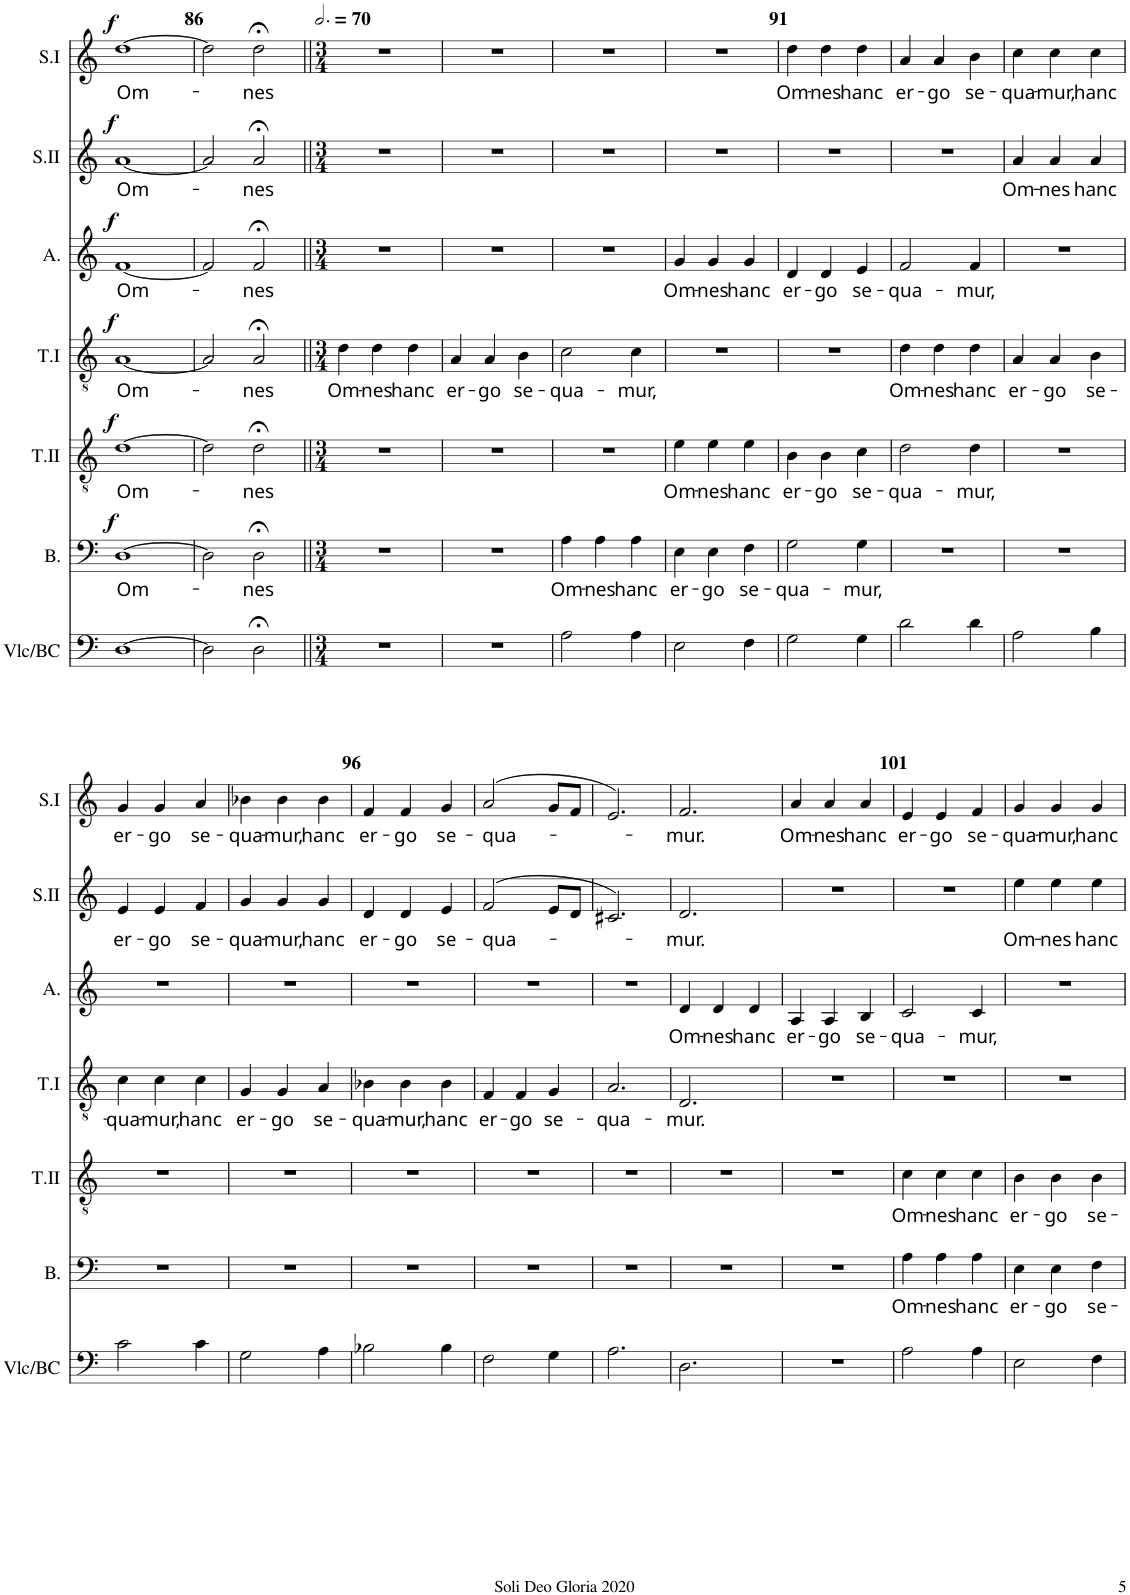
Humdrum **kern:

**kern	**kern	**text	**dynam	**kern	**text	**dynam	**kern	**text	**dynam	**kern	**text	**dynam	**kern	**text	**dynam	**kern	**text	**dynam
*part7	*part6	*part6	*part6	*part5	*part5	*part5	*part4	*part4	*part4	*part3	*part3	*part3	*part2	*part2	*part2	*part1	*part1	*part1
*staff7	*staff6	*staff6	*staff6	*staff5	*staff5	*staff5	*staff4	*staff4	*staff4	*staff3	*staff3	*staff3	*staff2	*staff2	*staff2	*staff1	*staff1	*staff1
*I"Violoncelle &amp; Basse Continue	*I"Basse	*	*	*I"Tenor II	*	*	*I"Tenor I	*	*	*I"Alto	*	*	*I"Soprano II	*	*	*I"Soprano I	*	*
*I'Vlc/BC	*I'B.	*	*	*I'T.II	*	*	*I'T.I	*	*	*I'A.	*	*	*I'S.II	*	*	*I'S.I	*	*
!!LO:PB:g=z
*clefF4	*clefF4	*	*	*clefGv2	*	*	*clefGv2	*	*	*clefG2	*	*	*clefG2	*	*	*clefG2	*	*
*	*	*	*	*Trd7c12	*	*	*Trd7c12	*	*	*	*	*	*	*	*	*	*	*
*k[]	*k[]	*	*	*k[]	*	*	*k[]	*	*	*k[]	*	*	*k[]	*	*	*k[]	*	*
*M2/2	*M2/2	*	*	*M2/2	*	*	*M2/2	*	*	*M2/2	*	*	*M2/2	*	*	*M2/2	*	*
*met(c|)	*met(c|)	*	*	*met(c|)	*	*	*met(c|)	*	*	*met(c|)	*	*	*met(c|)	*	*	*met(c|)	*	*
=85	=85	=85	=85	=85	=85	=85	=85	=85	=85	=85	=85	=85	=85	=85	=85	=85	=85	=85
!	!	!LO:LY:b	!LO:DY:a	!	!LO:LY:b	!LO:DY:a	!	!LO:LY:b	!LO:DY:a	!	!LO:LY:b	!LO:DY:a	!	!LO:LY:b	!LO:DY:a	!	!LO:LY:b	!LO:DY:a
[1D	[1D	Om-	f	[1d	Om-	f	[1A	Om-	f	[1f	Om-	f	[1a	Om-	f	[1dd	Om-	f
=86	=86	=86	=86	=86	=86	=86	=86	=86	=86	=86	=86	=86	=86	=86	=86	=86	=86	=86
2D\]	2D\]	.	.	2d\]	.	.	2A/]	.	.	2f/]	.	.	2a/]	.	.	2dd\]	.	.
!	!	!LO:LY:b	!	!	!LO:LY:b	!	!	!LO:LY:b	!	!	!LO:LY:b	!	!	!LO:LY:b	!	!	!LO:LY:b	!
2D;<\	2D;<\	-nes	.	2d;<\	-nes	.	2A;</	-nes	.	2f;</	-nes	.	2a;</	-nes	.	2dd;<\	-nes	.
=87||	=87||	=87||	=87||	=87||	=87||	=87||	=87||	=87||	=87||	=87||	=87||	=87||	=87||	=87||	=87||	=87||	=87||	=87||
*M3/4	*M3/4	*	*	*M3/4	*	*	*M3/4	*	*	*M3/4	*	*	*M3/4	*	*	*M3/4	*	*
*	*	*	*	*	*	*	*	*	*	*	*	*	*	*	*	*MM210	*	*
!	!	!	!	!	!	!	!	!LO:LY:b	!	!	!	!	!	!	!	!	!	!
2.r	2.r	.	.	2.r	.	.	4d\	Om-	.	2.r	.	.	2.r	.	.	2.r	.	.
!	!	!	!	!	!	!	!	!LO:LY:b	!	!	!	!	!	!	!	!	!	!
.	.	.	.	.	.	.	4d\	-nes	.	.	.	.	.	.	.	.	.	.
!	!	!	!	!	!	!	!	!LO:LY:b	!	!	!	!	!	!	!	!	!	!
.	.	.	.	.	.	.	4d\	hanc	.	.	.	.	.	.	.	.	.	.
=88	=88	=88	=88	=88	=88	=88	=88	=88	=88	=88	=88	=88	=88	=88	=88	=88	=88	=88
!	!	!	!	!	!	!	!	!LO:LY:b	!	!	!	!	!	!	!	!	!	!
2.r	2.r	.	.	2.r	.	.	4A/	er-	.	2.r	.	.	2.r	.	.	2.r	.	.
!	!	!	!	!	!	!	!	!LO:LY:b	!	!	!	!	!	!	!	!	!	!
.	.	.	.	.	.	.	4A/	-go	.	.	.	.	.	.	.	.	.	.
!	!	!	!	!	!	!	!	!LO:LY:b	!	!	!	!	!	!	!	!	!	!
.	.	.	.	.	.	.	4B\	se-	.	.	.	.	.	.	.	.	.	.
=89	=89	=89	=89	=89	=89	=89	=89	=89	=89	=89	=89	=89	=89	=89	=89	=89	=89	=89
!	!	!LO:LY:b	!	!	!	!	!	!LO:LY:b	!	!	!	!	!	!	!	!	!	!
2A\	4A\	Om-	.	2.r	.	.	2c\	-qua-	.	2.r	.	.	2.r	.	.	2.r	.	.
!	!	!LO:LY:b	!	!	!	!	!	!	!	!	!	!	!	!	!	!	!	!
.	4A\	-nes	.	.	.	.	.	.	.	.	.	.	.	.	.	.	.	.
!	!	!LO:LY:b	!	!	!	!	!	!LO:LY:b	!	!	!	!	!	!	!	!	!	!
4A\	4A\	hanc	.	.	.	.	4c\	-mur,	.	.	.	.	.	.	.	.	.	.
=90	=90	=90	=90	=90	=90	=90	=90	=90	=90	=90	=90	=90	=90	=90	=90	=90	=90	=90
!	!	!LO:LY:b	!	!	!LO:LY:b	!	!	!	!	!	!LO:LY:b	!	!	!	!	!	!	!
2E\	4E\	er-	.	4e\	Om-	.	2.r	.	.	4g/	Om-	.	2.r	.	.	2.r	.	.
!	!	!LO:LY:b	!	!	!LO:LY:b	!	!	!	!	!	!LO:LY:b	!	!	!	!	!	!	!
.	4E\	-go	.	4e\	-nes	.	.	.	.	4g/	-nes	.	.	.	.	.	.	.
!	!	!LO:LY:b	!	!	!LO:LY:b	!	!	!	!	!	!LO:LY:b	!	!	!	!	!	!	!
4F\	4F\	se-	.	4e\	hanc	.	.	.	.	4g/	hanc	.	.	.	.	.	.	.
=91	=91	=91	=91	=91	=91	=91	=91	=91	=91	=91	=91	=91	=91	=91	=91	=91	=91	=91
!	!	!LO:LY:b	!	!	!LO:LY:b	!	!	!	!	!	!LO:LY:b	!	!	!	!	!	!LO:LY:b	!
2G\	2G\	-qua-	.	4B\	er-	.	2.r	.	.	4d/	er-	.	2.r	.	.	4dd\	Om-	.
!	!	!	!	!	!LO:LY:b	!	!	!	!	!	!LO:LY:b	!	!	!	!	!	!LO:LY:b	!
.	.	.	.	4B\	-go	.	.	.	.	4d/	-go	.	.	.	.	4dd\	-nes	.
!	!	!LO:LY:b	!	!	!LO:LY:b	!	!	!	!	!	!LO:LY:b	!	!	!	!	!	!LO:LY:b	!
4G\	4G\	-mur,	.	4c\	se-	.	.	.	.	4e/	se-	.	.	.	.	4dd\	hanc	.
=92	=92	=92	=92	=92	=92	=92	=92	=92	=92	=92	=92	=92	=92	=92	=92	=92	=92	=92
!	!	!	!	!	!LO:LY:b	!	!	!LO:LY:b	!	!	!LO:LY:b	!	!	!	!	!	!LO:LY:b	!
2d\	2.r	.	.	2d\	-qua-	.	4d\	Om-	.	2f/	-qua-	.	2.r	.	.	4a/	er-	.
!	!	!	!	!	!	!	!	!LO:LY:b	!	!	!	!	!	!	!	!	!LO:LY:b	!
.	.	.	.	.	.	.	4d\	-nes	.	.	.	.	.	.	.	4a/	-go	.
!	!	!	!	!	!LO:LY:b	!	!	!LO:LY:b	!	!	!LO:LY:b	!	!	!	!	!	!LO:LY:b	!
4d\	.	.	.	4d\	-mur,	.	4d\	hanc	.	4f/	-mur,	.	.	.	.	4b\	se-	.
=93	=93	=93	=93	=93	=93	=93	=93	=93	=93	=93	=93	=93	=93	=93	=93	=93	=93	=93
!	!	!	!	!	!	!	!	!LO:LY:b	!	!	!	!	!	!LO:LY:b	!	!	!LO:LY:b	!
2A\	2.r	.	.	2.r	.	.	4A/	er-	.	2.r	.	.	4a/	Om-	.	4cc\	-qua-	.
!	!	!	!	!	!	!	!	!LO:LY:b	!	!	!	!	!	!LO:LY:b	!	!	!LO:LY:b	!
.	.	.	.	.	.	.	4A/	-go	.	.	.	.	4a/	-nes	.	4cc\	-mur,	.
!	!	!	!	!	!	!	!	!LO:LY:b	!	!	!	!	!	!LO:LY:b	!	!	!LO:LY:b	!
4B\	.	.	.	.	.	.	4B\	se-	.	.	.	.	4a/	hanc	.	4cc\	hanc	.
!!LO:LB:g=z
=94	=94	=94	=94	=94	=94	=94	=94	=94	=94	=94	=94	=94	=94	=94	=94	=94	=94	=94
!	!	!	!	!	!	!	!	!LO:LY:b	!	!	!	!	!	!LO:LY:b	!	!	!LO:LY:b	!
2c\	2.r	.	.	2.r	.	.	4c\	-qua-	.	2.r	.	.	4e/	er-	.	4g/	er-	.
!	!	!	!	!	!	!	!	!LO:LY:b	!	!	!	!	!	!LO:LY:b	!	!	!LO:LY:b	!
.	.	.	.	.	.	.	4c\	-mur,	.	.	.	.	4e/	-go	.	4g/	-go	.
!	!	!	!	!	!	!	!	!LO:LY:b	!	!	!	!	!	!LO:LY:b	!	!	!LO:LY:b	!
4c\	.	.	.	.	.	.	4c\	hanc	.	.	.	.	4f/	se-	.	4a/	se-	.
=95	=95	=95	=95	=95	=95	=95	=95	=95	=95	=95	=95	=95	=95	=95	=95	=95	=95	=95
!	!	!	!	!	!	!	!	!LO:LY:b	!	!	!	!	!	!LO:LY:b	!	!	!LO:LY:b	!
2G\	2.r	.	.	2.r	.	.	4G/	er-	.	2.r	.	.	4g/	-qua-	.	4b-X\	-qua-	.
!	!	!	!	!	!	!	!	!LO:LY:b	!	!	!	!	!	!LO:LY:b	!	!	!LO:LY:b	!
.	.	.	.	.	.	.	4G/	-go	.	.	.	.	4g/	-mur,	.	4b-\	-mur,	.
!	!	!	!	!	!	!	!	!LO:LY:b	!	!	!	!	!	!LO:LY:b	!	!	!LO:LY:b	!
4A\	.	.	.	.	.	.	4A/	se-	.	.	.	.	4g/	hanc	.	4b-\	hanc	.
=96	=96	=96	=96	=96	=96	=96	=96	=96	=96	=96	=96	=96	=96	=96	=96	=96	=96	=96
!	!	!	!	!	!	!	!	!LO:LY:b	!	!	!	!	!	!LO:LY:b	!	!	!LO:LY:b	!
2B-X\	2.r	.	.	2.r	.	.	4B-X\	-qua-	.	2.r	.	.	4d/	er-	.	4f/	er-	.
!	!	!	!	!	!	!	!	!LO:LY:b	!	!	!	!	!	!LO:LY:b	!	!	!LO:LY:b	!
.	.	.	.	.	.	.	4B-\	-mur,	.	.	.	.	4d/	-go	.	4f/	-go	.
!	!	!	!	!	!	!	!	!LO:LY:b	!	!	!	!	!	!LO:LY:b	!	!	!LO:LY:b	!
4B-\	.	.	.	.	.	.	4B-\	hanc	.	.	.	.	4e/	se-	.	4g/	se-	.
=97	=97	=97	=97	=97	=97	=97	=97	=97	=97	=97	=97	=97	=97	=97	=97	=97	=97	=97
!	!	!	!	!	!	!	!	!LO:LY:b	!	!	!	!	!	!LO:LY:b	!	!	!LO:LY:b	!
2F\	2.r	.	.	2.r	.	.	4F/	er-	.	2.r	.	.	(>2f/	-qua-	.	(>2a/	-qua-	.
!	!	!	!	!	!	!	!	!LO:LY:b	!	!	!	!	!	!	!	!	!	!
.	.	.	.	.	.	.	4F/	-go	.	.	.	.	.	.	.	.	.	.
!	!	!	!	!	!	!	!	!LO:LY:b	!	!	!	!	!	!	!	!	!	!
4G\	.	.	.	.	.	.	4G/	se-	.	.	.	.	8e/L	.	.	8g/L	.	.
.	.	.	.	.	.	.	.	.	.	.	.	.	8d/J	.	.	8f/J	.	.
=98	=98	=98	=98	=98	=98	=98	=98	=98	=98	=98	=98	=98	=98	=98	=98	=98	=98	=98
!	!	!	!	!	!	!	!	!LO:LY:b	!	!	!	!	!	!	!	!	!	!
2.A\	2.r	.	.	2.r	.	.	2.A/	-qua-	.	2.r	.	.	2.c#X/)	.	.	2.e/)	.	.
=99	=99	=99	=99	=99	=99	=99	=99	=99	=99	=99	=99	=99	=99	=99	=99	=99	=99	=99
!	!	!	!	!	!	!	!	!LO:LY:b	!	!	!LO:LY:b	!	!	!LO:LY:b	!	!	!LO:LY:b	!
2.D\	2.r	.	.	2.r	.	.	2.D/	-mur.	.	4d/	Om-	.	2.d/	-mur.	.	2.f/	-mur.	.
!	!	!	!	!	!	!	!	!	!	!	!LO:LY:b	!	!	!	!	!	!	!
.	.	.	.	.	.	.	.	.	.	4d/	-nes	.	.	.	.	.	.	.
!	!	!	!	!	!	!	!	!	!	!	!LO:LY:b	!	!	!	!	!	!	!
.	.	.	.	.	.	.	.	.	.	4d/	hanc	.	.	.	.	.	.	.
=100	=100	=100	=100	=100	=100	=100	=100	=100	=100	=100	=100	=100	=100	=100	=100	=100	=100	=100
!	!	!	!	!	!	!	!	!	!	!	!LO:LY:b	!	!	!	!	!	!LO:LY:b	!
2.r	2.r	.	.	2.r	.	.	2.r	.	.	4A/	er-	.	2.r	.	.	4a/	Om-	.
!	!	!	!	!	!	!	!	!	!	!	!LO:LY:b	!	!	!	!	!	!LO:LY:b	!
.	.	.	.	.	.	.	.	.	.	4A/	-go	.	.	.	.	4a/	-nes	.
!	!	!	!	!	!	!	!	!	!	!	!LO:LY:b	!	!	!	!	!	!LO:LY:b	!
.	.	.	.	.	.	.	.	.	.	4B/	se-	.	.	.	.	4a/	hanc	.
=101	=101	=101	=101	=101	=101	=101	=101	=101	=101	=101	=101	=101	=101	=101	=101	=101	=101	=101
!	!	!LO:LY:b	!	!	!LO:LY:b	!	!	!	!	!	!LO:LY:b	!	!	!	!	!	!LO:LY:b	!
2A\	4A\	Om-	.	4c\	Om-	.	2.r	.	.	2c/	-qua-	.	2.r	.	.	4e/	er-	.
!	!	!LO:LY:b	!	!	!LO:LY:b	!	!	!	!	!	!	!	!	!	!	!	!LO:LY:b	!
.	4A\	-nes	.	4c\	-nes	.	.	.	.	.	.	.	.	.	.	4e/	-go	.
!	!	!LO:LY:b	!	!	!LO:LY:b	!	!	!	!	!	!LO:LY:b	!	!	!	!	!	!LO:LY:b	!
4A\	4A\	hanc	.	4c\	hanc	.	.	.	.	4c/	-mur,	.	.	.	.	4f/	se-	.
=102	=102	=102	=102	=102	=102	=102	=102	=102	=102	=102	=102	=102	=102	=102	=102	=102	=102	=102
!	!	!LO:LY:b	!	!	!LO:LY:b	!	!	!	!	!	!	!	!	!LO:LY:b	!	!	!LO:LY:b	!
2E\	4E\	er-	.	4B\	er-	.	2.r	.	.	2.r	.	.	4ee\	Om-	.	4g/	-qua-	.
!	!	!LO:LY:b	!	!	!LO:LY:b	!	!	!	!	!	!	!	!	!LO:LY:b	!	!	!LO:LY:b	!
.	4E\	-go	.	4B\	-go	.	.	.	.	.	.	.	4ee\	-nes	.	4g/	-mur,	.
!	!	!LO:LY:b	!	!	!LO:LY:b	!	!	!	!	!	!	!	!	!LO:LY:b	!	!	!LO:LY:b	!
4F\	4F\	se-	.	4B\	se-	.	.	.	.	.	.	.	4ee\	hanc	.	4g/	hanc	.
=	=	=	=	=	=	=	=	=	=	=	=	=	=	=	=	=	=	=
*-	*-	*-	*-	*-	*-	*-	*-	*-	*-	*-	*-	*-	*-	*-	*-	*-	*-	*-
